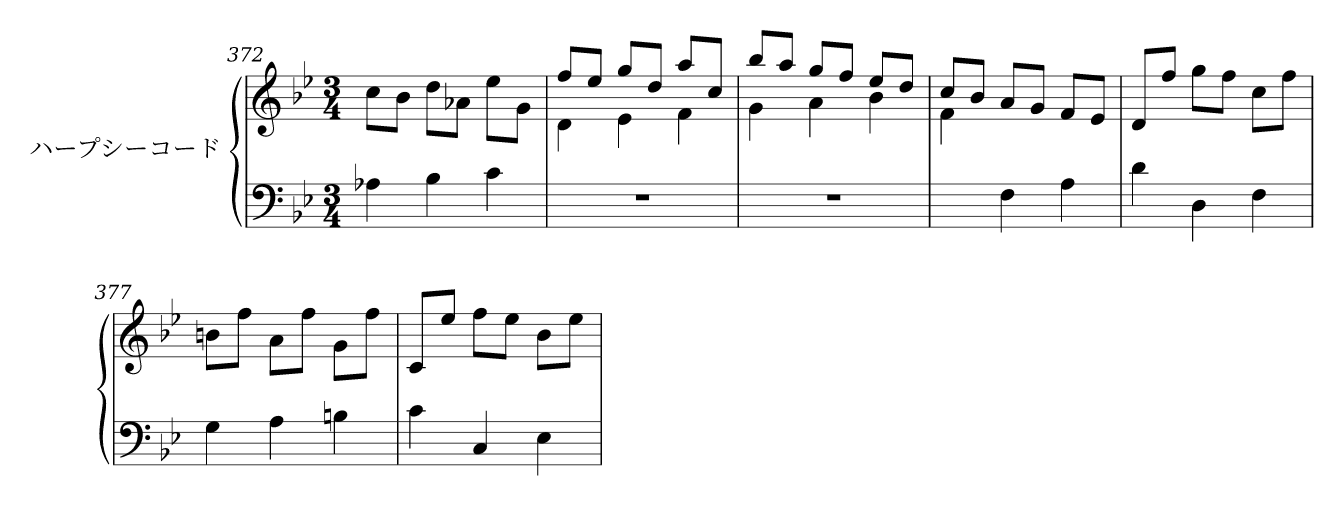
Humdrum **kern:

**kern	**kern
*part1	*part1
*staff2	*staff1
*I"ハープシーコード	*
*clefF4	*clefG2
*k[b-e-]	*k[b-e-]
*M3/4	*M3/4
=372	=372
4A-X\	8cc\L
.	8b-\J
4B-\	8dd\L
.	8a-X\J
4c\	8ee-\L
.	8g\J
=373	=373
*	*^
2.r	8ff/L	4d\
.	8ee-/J	.
.	8gg/L	4e-\
.	8dd/J	.
.	8aa/L	4f\
.	8cc/J	.
=374	=374	=374
2.r	8bb-/L	4g\
.	8aa/J	.
.	8gg/L	4a\
.	8ff/J	.
.	8ee-/L	4b-\
.	8dd/J	.
=375	=375	=375
4ryy	8cc/L	4f\
.	8b-/J	.
4F\	8a/L	2ryy
.	8g/J	.
4A\	8f/L	.
.	8e-/J	.
*	*v	*v
!!LO:LB:g=z
=376	=376
4d\	8d/L
.	8ff/J
4D\	8gg\L
.	8ff\J
4F\	8cc\L
.	8ff\J
=377	=377
4G\	8bn\L
.	8ff\J
4A\	8a\L
.	8ff\J
4Bn\	8g\L
.	8ff\J
=378	=378
4c\	8c/L
.	8ee-/J
4C/	8ff\L
.	8ee-\J
4E-\	8b-\L
.	8ee-\J
=	=
*-	*-
